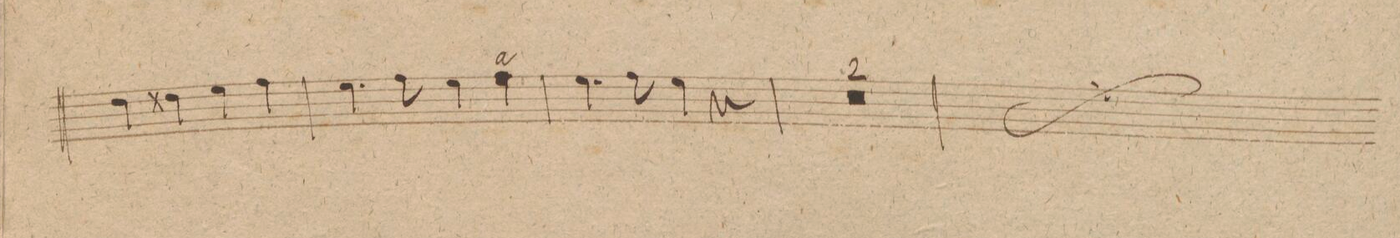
**kern	**dynam
*I"Trombone Baſso.	*
*clefF4	*
*k[]	*
*met(c|)	*
*M2/2	*
4F\	.
4F##X\	.
4G\	.
4A\	.
=122	=122
4.G\	.
8A\	.
4G\	.
4A\	.
=123	=123
4.G\	.
8A\	.
4G\	.
4r	.
=124	=124
0r	.
=125	=125
=126	=126
*-	*-
